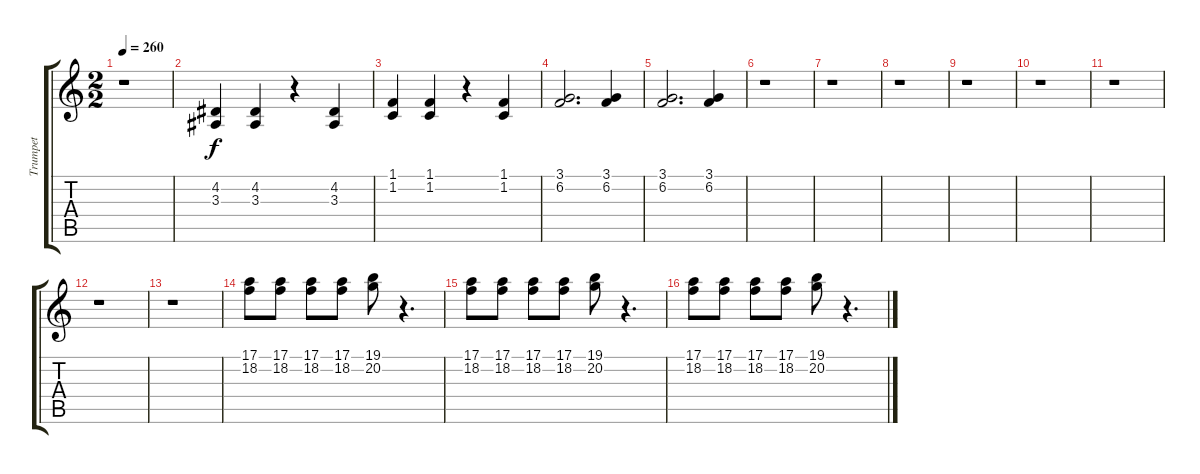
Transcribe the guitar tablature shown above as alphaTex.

\track ("Trumpet" "Trumpet") {instrument trumpet}
\staff {score tabs}
\tuning (E4 B3 G3 D3 A2 E2) {hide}
\ts (2 2)
\tempo 260
\clef g2
\ks c
r.1{dy ff} |
(4.2 3.3).4{dy f} (4.2 3.3).4 r.4 (4.2 3.3).4 |
(1.1 1.2).4 (1.1 1.2).4 r.4 (1.1 1.2).4 |
(3.1 6.2).2{d} (3.1 6.2).4 |
(3.1 6.2).2{d} (3.1 6.2).4 |
r.1 |
r.1 |
r.1 |
r.1 |
r.1 |
r.1 |
r.1 |
r.1 |
(17.1 18.2).8 (17.1 18.2).8 (17.1 18.2).8 (17.1 18.2).8 (19.1 20.2).8 r.4{d} |
(17.1 18.2).8 (17.1 18.2).8 (17.1 18.2).8 (17.1 18.2).8 (19.1 20.2).8 r.4{d} |
(17.1 18.2).8 (17.1 18.2).8 (17.1 18.2).8 (17.1 18.2).8 (19.1 20.2).8 r.4{d}
